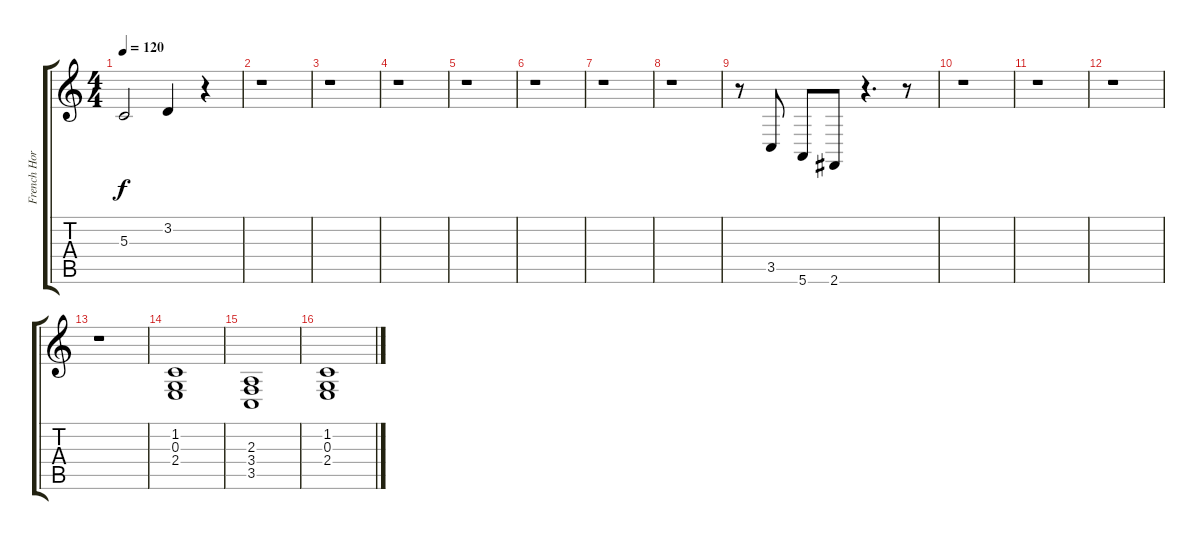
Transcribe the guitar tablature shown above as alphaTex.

\track ("French Horn 1" "French Hor") {instrument frenchhorn}
\staff {score tabs}
\tuning (E4 B3 G3 D3 A2 E2) {hide}
\ts (4 4)
\tempo 120
\clef g2
\ks c
5.3.2{dy f} 3.2.4 r.4 |
r.1 |
r.1 |
r.1 |
r.1 |
r.1 |
r.1 |
r.1 |
r.8 3.5.8 5.6.8 2.6.8 r.4{d} r.8 |
r.1 |
r.1 |
r.1 |
r.1 |
(1.2 0.3 2.4).1 |
(2.3 3.4 3.5).1 |
(1.2 0.3 2.4).1
